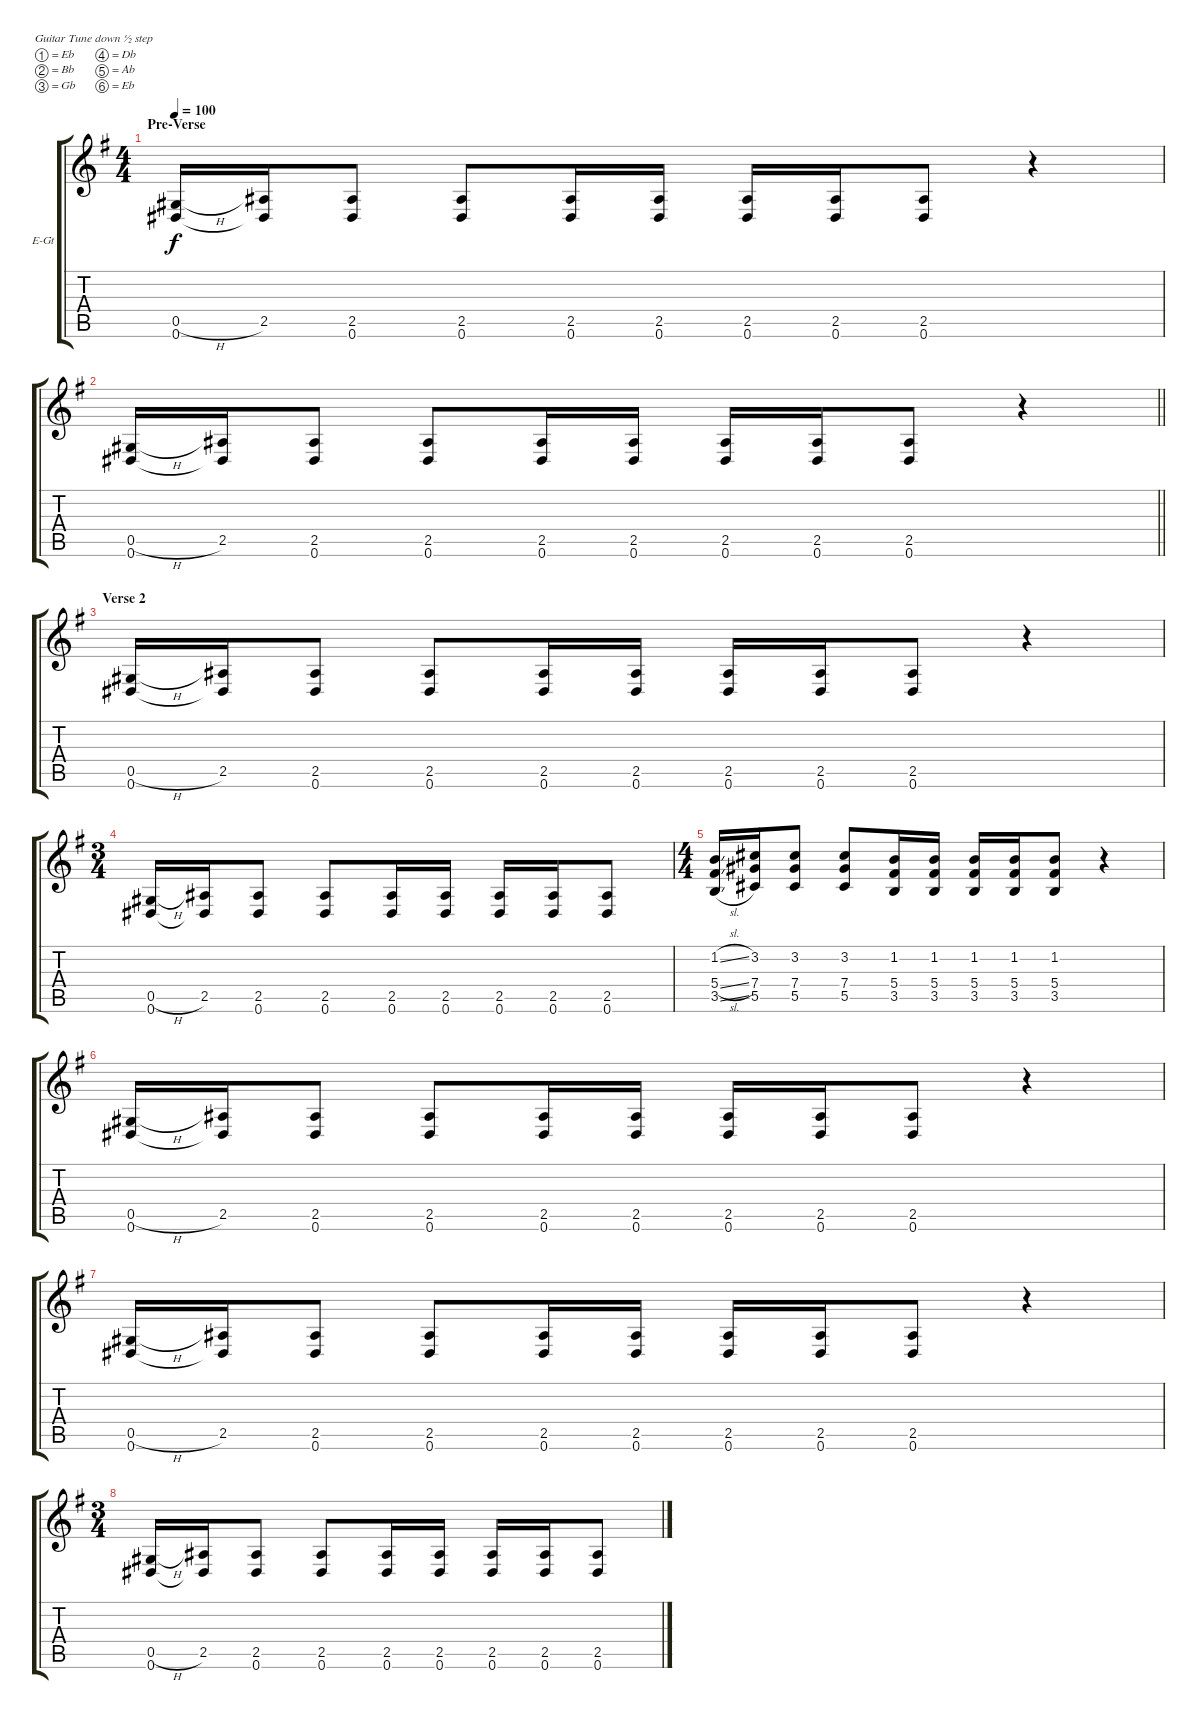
\bracketExtendMode groupsimilarinstruments
\firstSystemTrackNameOrientation horizontal
\otherSystemsTrackNameOrientation horizontal
\track ("Гитара 1" "E-Gt") {mute instrument distortionguitar}
\staff {score tabs}
\tuning (Eb4 Bb3 Gb3 Db3 Ab2 Eb2)
\ts (4 4)
\section ("" "Pre-Verse")
\tempo 100
\clef g2
\ks eminor
(0.5{h} 0.6).16{dy f} (2.5 0.6{t}).16 (2.5 0.6).8 (2.5 0.6).8 (2.5 0.6).16 (2.5 0.6).16 (2.5 0.6).16 (2.5 0.6).16 (2.5 0.6).8 r.4 |
\barLineRight lightlight
(0.5{h} 0.6).16 (2.5 0.6{t}).16 (2.5 0.6).8 (2.5 0.6).8 (2.5 0.6).16 (2.5 0.6).16 (2.5 0.6).16 (2.5 0.6).16 (2.5 0.6).8 r.4 |
\section ("" "Verse 2")
(0.5{h} 0.6).16 (2.5 0.6{t}).16 (2.5 0.6).8 (2.5 0.6).8 (2.5 0.6).16 (2.5 0.6).16 (2.5 0.6).16 (2.5 0.6).16 (2.5 0.6).8 r.4 |
\ts (3 4)
\beaming (8 2 2 2)
(0.5{h} 0.6).16 (2.5 0.6{t}).16 (2.5 0.6).8 (2.5 0.6).8 (2.5 0.6).16 (2.5 0.6).16 (2.5 0.6).16 (2.5 0.6).16 (2.5 0.6).8 |
\ts (4 4)
\beaming (8 2 2 2 2)
(1.2{sl} 5.4{sl} 3.5{sl}).16 (3.2 7.4 5.5).16 (3.2 7.4 5.5).8 (3.2 7.4 5.5).8 (1.2 5.4 3.5).16 (1.2 5.4 3.5).16 (1.2 5.4 3.5).16 (1.2 5.4 3.5).16 (1.2 5.4 3.5).8 r.4 |
(0.5{h} 0.6).16 (2.5 0.6{t}).16 (2.5 0.6).8 (2.5 0.6).8 (2.5 0.6).16 (2.5 0.6).16 (2.5 0.6).16 (2.5 0.6).16 (2.5 0.6).8 r.4 |
(0.5{h} 0.6).16 (2.5 0.6{t}).16 (2.5 0.6).8 (2.5 0.6).8 (2.5 0.6).16 (2.5 0.6).16 (2.5 0.6).16 (2.5 0.6).16 (2.5 0.6).8 r.4 |
\ts (3 4)
\beaming (8 2 2 2 2)
(0.5{h} 0.6).16 (2.5 0.6{t}).16 (2.5 0.6).8 (2.5 0.6).8 (2.5 0.6).16 (2.5 0.6).16 (2.5 0.6).16 (2.5 0.6).16 (2.5 0.6).8
